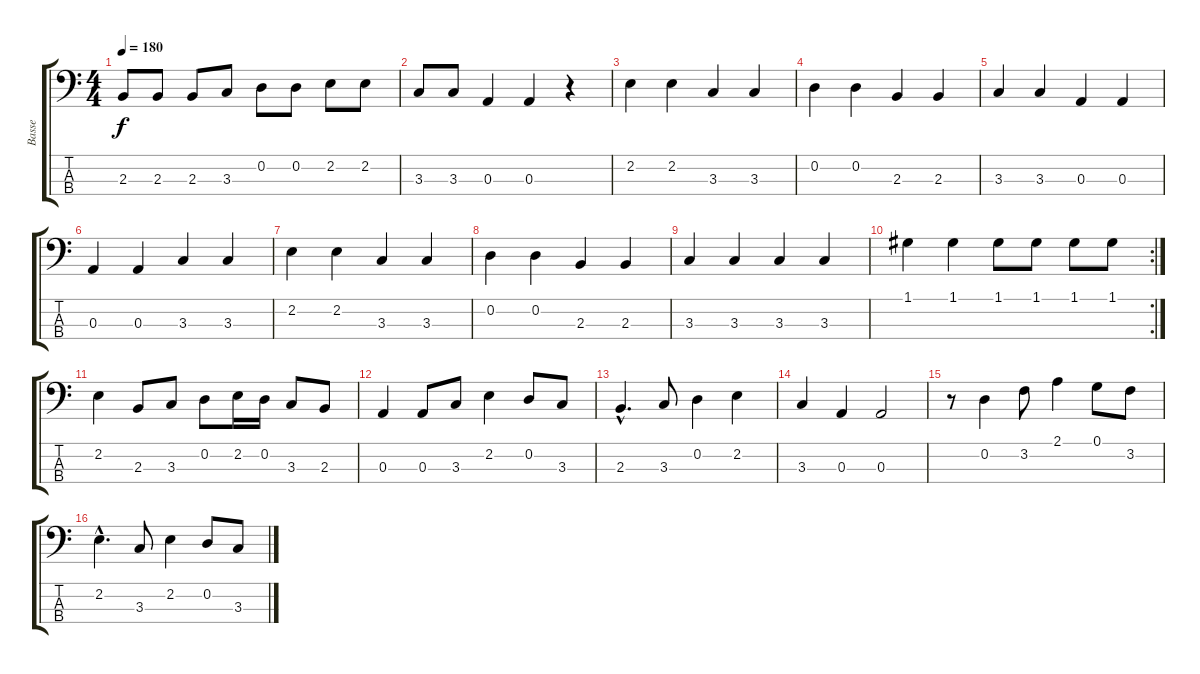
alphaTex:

\track ("Basse" "Basse") {instrument electricbassfinger}
\staff {score tabs}
\tuning (G2 D2 A1 E1) {hide}
\ts (4 4)
\tempo 180
\clef f4
\ks c
2.3.8{dy f} 2.3.8 2.3.8 3.3.8 0.2.8 0.2.8 2.2.8 2.2.8 |
3.3.8 3.3.8 0.3.4 0.3.4 r.4 |
2.2.4 2.2.4 3.3.4 3.3.4 |
0.2.4 0.2.4 2.3.4 2.3.4 |
3.3.4 3.3.4 0.3.4 0.3.4 |
0.3.4 0.3.4 3.3.4 3.3.4 |
2.2.4 2.2.4 3.3.4 3.3.4 |
0.2.4 0.2.4 2.3.4 2.3.4 |
3.3.4 3.3.4 3.3.4 3.3.4 |
\rc 2
1.1.4 1.1.4 1.1.8 1.1.8 1.1.8 1.1.8 |
2.2.4 2.3.8 3.3.8 0.2.8 2.2.16 0.2.16 3.3.8 2.3.8 |
0.3.4 0.3.8 3.3.8 2.2.4 0.2.8 3.3.8 |
2.3{hac}.4{d} 3.3.8 0.2.4 2.2.4 |
3.3.4 0.3.4 0.3.2 |
r.8 0.2.4 3.2.8 2.1.4 0.1.8 3.2.8 |
2.2{hac}.4{d} 3.3.8 2.2.4 0.2.8 3.3.8
